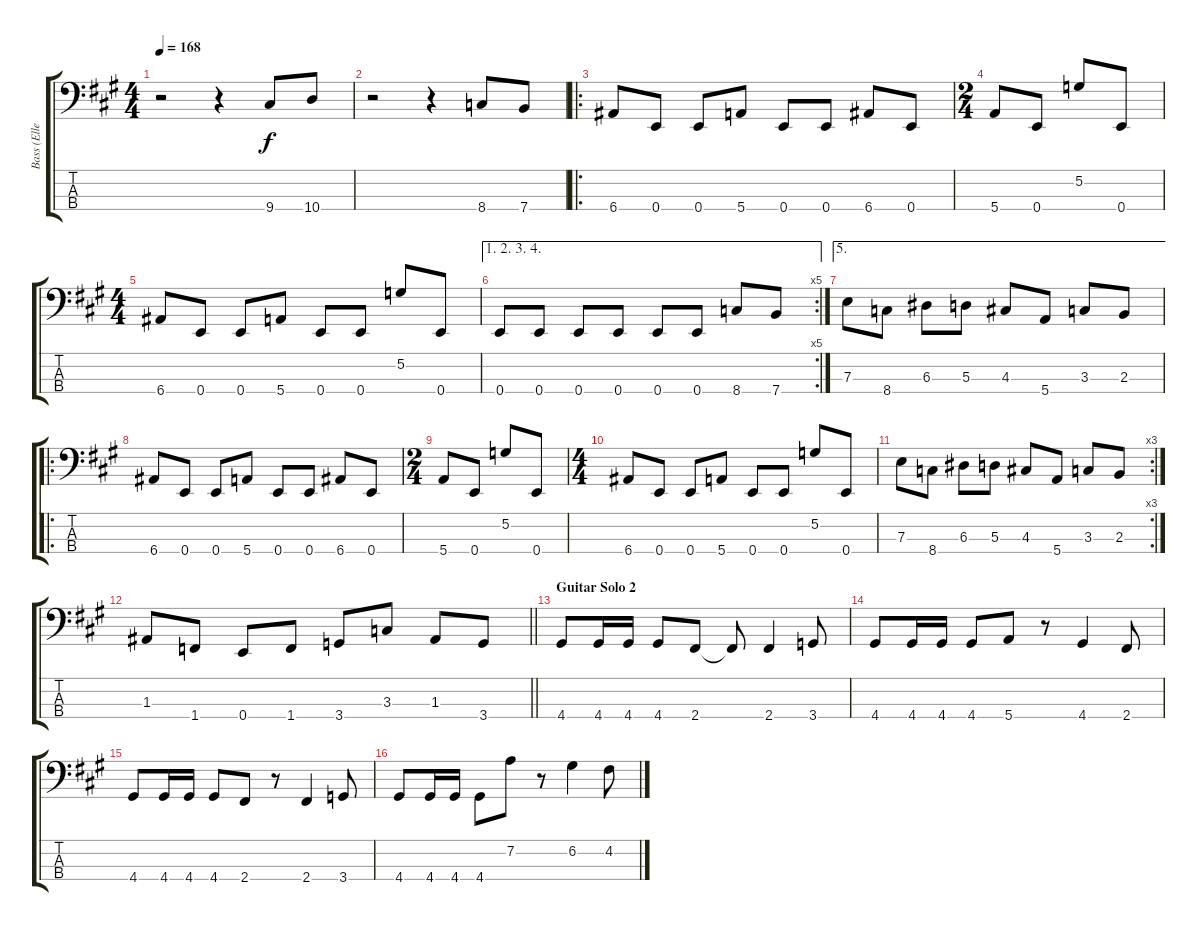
\track ("Bass (Ellefson)" "Bass (Elle") {instrument electricbasspick}
\staff {score tabs}
\tuning (G2 D2 A1 E1) {hide}
\ts (4 4)
\tempo 168
\clef f4
\ks a
r.2{dy f} r.4 9.4.8 10.4.8 |
r.2 r.4 8.4.8 7.4.8 |
\ro
6.4.8 0.4.8 0.4.8 5.4.8 0.4.8 0.4.8 6.4.8 0.4.8 |
\ts (2 4)
5.4.8 0.4.8 5.2.8 0.4.8 |
\ts (4 4)
6.4.8 0.4.8 0.4.8 5.4.8 0.4.8 0.4.8 5.2.8 0.4.8 |
\ae (1 2 3 4)
\rc 5
0.4.8 0.4.8 0.4.8 0.4.8 0.4.8 0.4.8 8.4.8 7.4.8 |
\ae 5
7.3.8 8.4.8 6.3.8 5.3.8 4.3.8 5.4.8 3.3.8 2.3.8 |
\ro
6.4.8 0.4.8 0.4.8 5.4.8 0.4.8 0.4.8 6.4.8 0.4.8 |
\ts (2 4)
5.4.8 0.4.8 5.2.8 0.4.8 |
\ts (4 4)
6.4.8 0.4.8 0.4.8 5.4.8 0.4.8 0.4.8 5.2.8 0.4.8 |
\rc 3
7.3.8 8.4.8 6.3.8 5.3.8 4.3.8 5.4.8 3.3.8 2.3.8 |
\barLineRight lightlight
1.3.8 1.4.8 0.4.8 1.4.8 3.4.8 3.3.8 1.3.8 3.4.8 |
\section ("" "Guitar Solo 2")
4.4.8 4.4.16 4.4.16 4.4.8 2.4.8 2.4{t}.8 2.4.4 3.4.8 |
4.4.8 4.4.16 4.4.16 4.4.8 5.4.8 r.8 4.4.4 2.4.8 |
4.4.8 4.4.16 4.4.16 4.4.8 2.4.8 r.8 2.4.4 3.4.8 |
4.4.8 4.4.16 4.4.16 4.4.8 7.2.8 r.8 6.2.4 4.2.8
